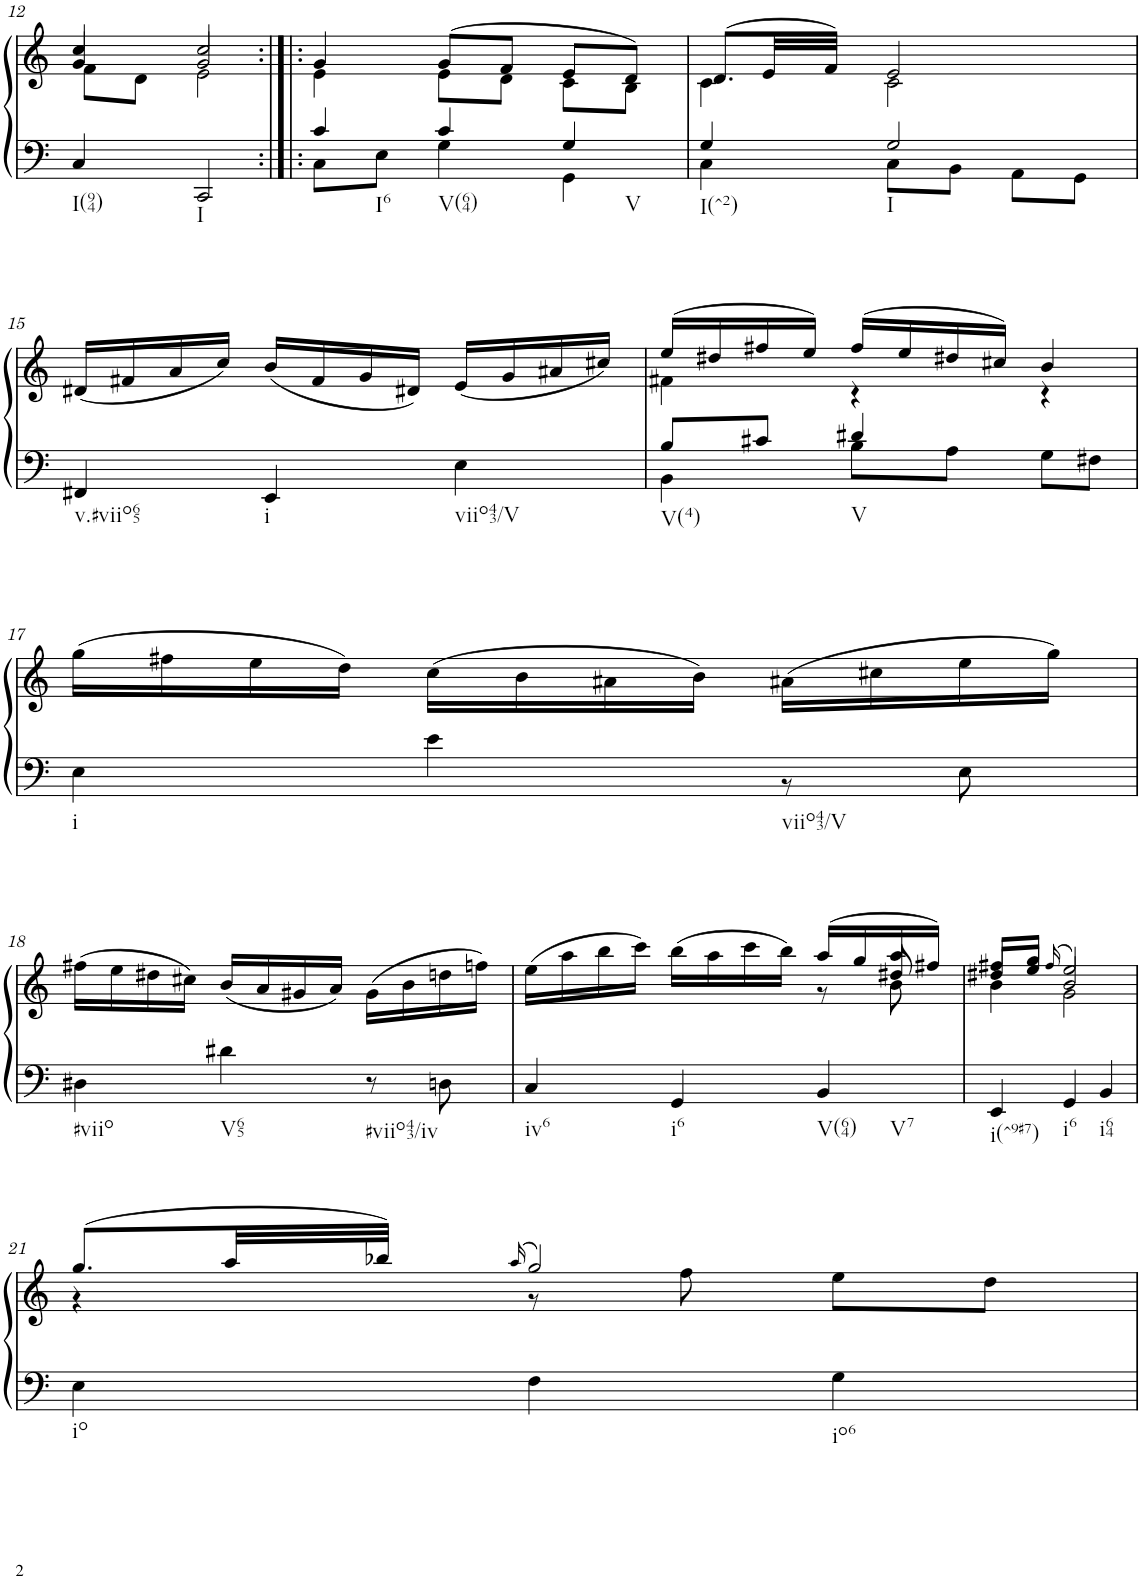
**kern	**kern
*part1	*part1
*staff2	*staff1
*I"Klavier linke Hand	*
!!LO:PB:g=z
*clefF4	*clefG2
*k[]	*k[]
*M3/4	*M3/4
=12	=12
*^	*^
*	*	*	*^
!LO:TX:b:t=I(94)	!	!	!	!
!LO:TX:b:t=I	!	!	!	!
2.ryy	4C/	4cc/	8f\L	4g/
.	.	.	8d\J	.
.	2CC/	2cc/	2e\	2g/
=13:|!|:	=13:|!|:	=13:|!|:	=13:|!|:	=13:|!|:
!LO:TX:b:t=I6	!	!	!	!
*	*	*	*v	*v
4c/	8C\L	4g/	4e\
.	8E\J	.	.
!LO:TX:b:t=V(64)	!	!	!
4c/	4G\	(8g/L	8e\L
.	.	8f/J	8d\J
!LO:TX:b:t=V	!	!	!
4G/	4GG\	8e/L	8c\L
.	.	8d/J)	8B\J
=14	=14	=14	=14
!LO:TX:b:t=I(^2)	!	!	!
4G/	4C\	(8.d/L	4c\
.	.	32e/LL	.
.	.	32f/JJJ)	.
!LO:TX:b:t=I	!	!	!
2G/	8C\L	2e/	2c\
.	8BB\J	.	.
.	8AA\L	.	.
.	8GG\J	.	.
*	*	*v	*v
!!LO:LB:g=z
=15	=15	=15
!LO:TX:b:t=v.#viio65	!	!
!LO:TX:b:t=i	!	!
!LO:TX:b:t=viio43/V	!	!
2.ryy	4FF#X/	(16d#X/LL
.	.	16f#X/
.	.	16a/
.	.	16cc/JJ)
.	4EE/	(16b/LL
.	.	16f#/
.	.	16g/
.	.	16d#X/JJ)
.	4E\	(16e/LL
.	.	16g/
.	.	16a#X/
.	.	16cc#X/JJ)
=16	=16	=16
*	*	*^
!LO:TX:b:t=V(4)	!	!	!
8B/L	4BB\	(16ee/LL	4f#X\
.	.	16dd#X/	.
8c#X/J	.	16ff#X/	.
.	.	16ee/JJ)	.
!LO:TX:b:t=V	!	!	!
4d#X/	8B\L	(16ff#/LL	4r
.	.	16ee/	.
.	8A\J	16dd#X/	.
.	.	16cc#X/JJ)	.
4ryy	8G\L	4b/	4r
.	8F#X\J	.	.
*	*	*v	*v
!!LO:LB:g=z
=17	=17	=17
!LO:TX:b:t=i	!	!
!LO:TX:b:t=viio43/V	!	!
2.ryy	4E\	(16gg\LL
.	.	16ff#X\
.	.	16ee\
.	.	16dd\JJ)
.	4e\	(16cc\LL
.	.	16b\
.	.	16a#X\
.	.	16b\JJ)
.	8r	(16a#X\LL
.	.	16cc#X\
.	8E\	16ee\
.	.	16gg\JJ)
*v	*v	*
!!LO:LB:g=z
=18	=18
!LO:TX:b:t=#viio	!
4D#X\	(16ff#X\LL
.	16ee\
.	16dd#X\
.	16cc#X\JJ)
!LO:TX:b:t=V65	!
4d#X\	(16b/LL
.	16a/
.	16g#X/
.	16a/JJ)
!LO:TX:b:t=#viio43/iv	!
8r	(16g#\LL
.	16b\
8Dn\	16ddn\
.	16ffn\JJ)
=19	=19
*	*^
*	*	*^
!LO:TX:b:t=iv6	!	!	!
4C/	(16ee\LL	2ryy	8ryy
.	16aa\	.	.
*	*	*v	*v
.	16bb\	.
.	16ccc\JJ)	.
!LO:TX:b:t=i6	!	!
4GG/	(16bb\LL	.
.	16aa\	.
.	16ccc\	.
.	16bb\JJ)	.
!LO:TX:b:t=V(64)	!	!
!LO:TX:b:t=V7	!	!
4BB/	(16aa/LL	8r
.	16gg/	.
*	*	*^
.	16aa/	8b\	8dd#X/
.	16ff#X/JJ)	.	.
=20	=20	=20	=20
!LO:TX:b:t=i(^9#7)	!	!	!
4EE/	8ff#X/L	4b\	8dd#X/L
.	8gg/J	.	8ee/J
.	(16qff#/	.	.
!LO:TX:b:t=i6	!	!	!
4GG/	2ee/)	2g\	2b/
!LO:TX:b:t=i64	!	!	!
4BB/	.	.	.
*	*	*v	*v
!!LO:LB:g=z
=21	=21	=21
!LO:TX:b:t=io	!	!
4E\	(8.gg/L	4r
.	32aa/LL	.
.	32bb-X/JJJ)	.
.	(16qaa/	.
4F\	2gg/)	8r
.	.	8ff\
!LO:TX:b:t=io6	!	!
4G\	.	8ee\L
.	.	8dd\J
*	*v	*v
=	=
*-	*-
